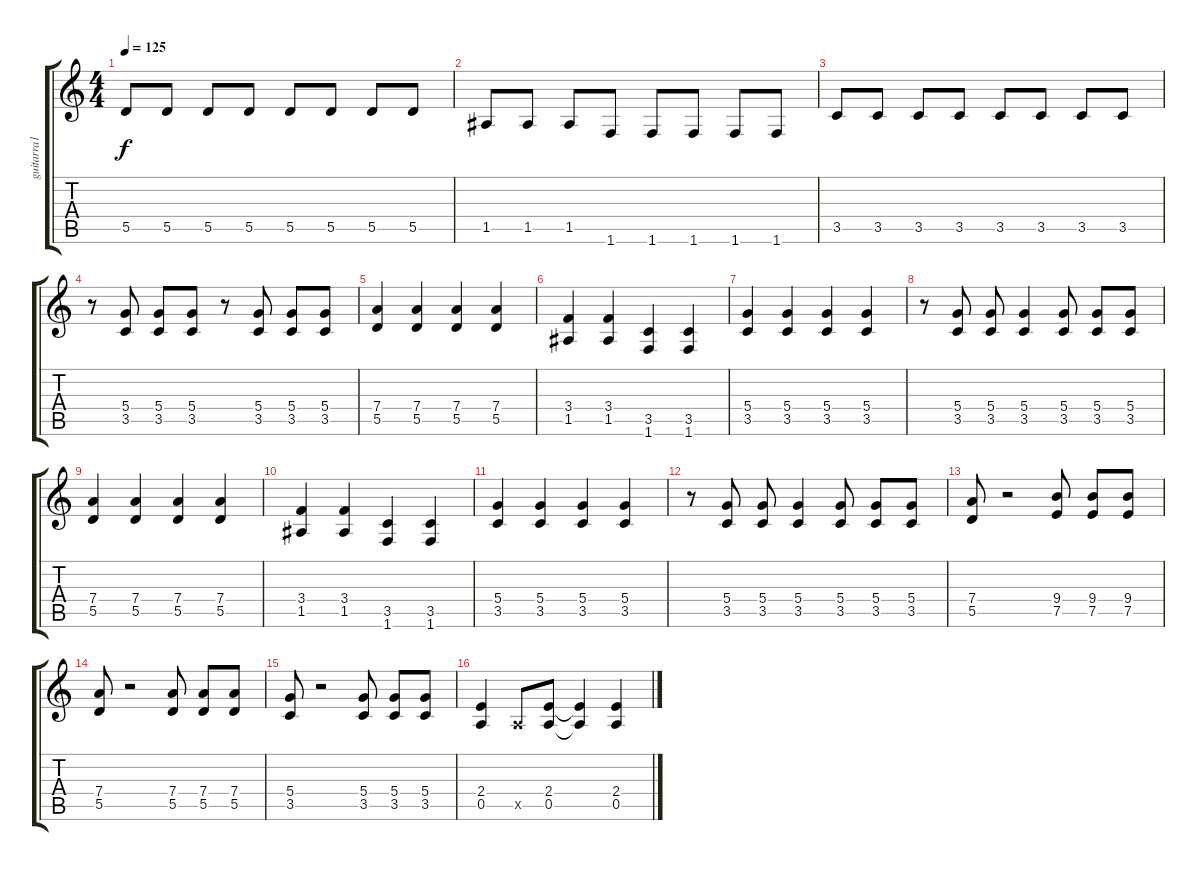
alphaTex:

\track ("guitarra1" "guitarra1") {instrument distortionguitar}
\staff {score tabs}
\tuning (E4 B3 G3 D3 A2 E2) {hide}
\ts (4 4)
\tempo 125
\clef g2
\ks c
5.5.8{dy f} 5.5.8 5.5.8 5.5.8 5.5.8 5.5.8 5.5.8 5.5.8 |
1.5.8 1.5.8 1.5.8 1.6.8 1.6.8 1.6.8 1.6.8 1.6.8 |
3.5.8 3.5.8 3.5.8 3.5.8 3.5.8 3.5.8 3.5.8 3.5.8 |
r.8 (5.4 3.5).8 (5.4 3.5).8 (5.4 3.5).8 r.8 (5.4 3.5).8 (5.4 3.5).8 (5.4 3.5).8 |
(7.4 5.5).4 (7.4 5.5).4 (7.4 5.5).4 (7.4 5.5).4 |
(3.4 1.5).4 (3.4 1.5).4 (3.5 1.6).4 (3.5 1.6).4 |
(5.4 3.5).4 (5.4 3.5).4 (5.4 3.5).4 (5.4 3.5).4 |
r.8 (5.4 3.5).8 (5.4 3.5).8 (5.4 3.5).4 (5.4 3.5).8 (5.4 3.5).8 (5.4 3.5).8 |
(7.4 5.5).4 (7.4 5.5).4 (7.4 5.5).4 (7.4 5.5).4 |
(3.4 1.5).4 (3.4 1.5).4 (3.5 1.6).4 (3.5 1.6).4 |
(5.4 3.5).4 (5.4 3.5).4 (5.4 3.5).4 (5.4 3.5).4 |
r.8 (5.4 3.5).8 (5.4 3.5).8 (5.4 3.5).4 (5.4 3.5).8 (5.4 3.5).8 (5.4 3.5).8 |
(7.4 5.5).8 r.2 (9.4 7.5).8 (9.4 7.5).8 (9.4 7.5).8 |
(7.4 5.5).8 r.2 (7.4 5.5).8 (7.4 5.5).8 (7.4 5.5).8 |
(5.4 3.5).8 r.2 (5.4 3.5).8 (5.4 3.5).8 (5.4 3.5).8 |
(2.4 0.5).4 0.5{x}.8 (2.4 0.5).8 (2.4{t} 0.5{t}).4 (2.4 0.5).4
